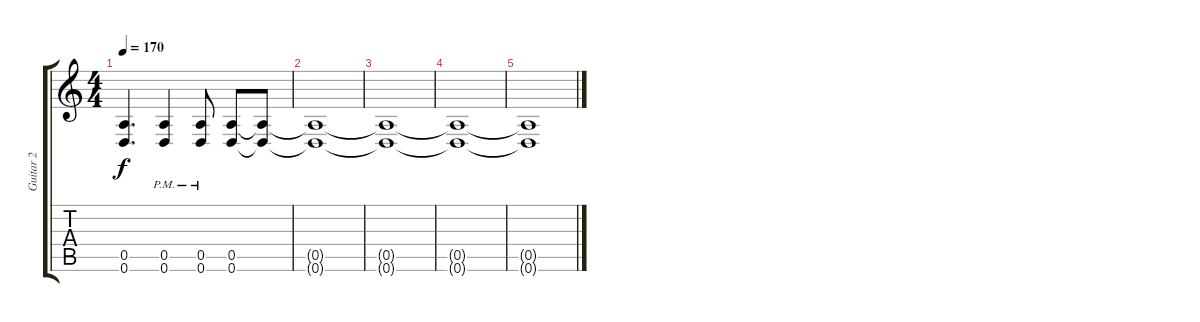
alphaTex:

\track ("Guitar 2" "Guitar 2") {instrument overdrivenguitar}
\staff {score tabs}
\tuning (E4 B3 G3 D3 A2 D2) {hide}
\ts (4 4)
\tempo 170
\clef g2
\ks c
(0.5 0.6).4{d dy f} (0.5{pm} 0.6{pm}).4 (0.5{pm} 0.6{pm}).8 (0.5 0.6).8 (0.5{t} 0.6{t}).8 |
(0.5{t} 0.6{t}).1 |
(0.5{t} 0.6{t}).1 |
(0.5{t} 0.6{t}).1 |
(0.5{t} 0.6{t}).1
